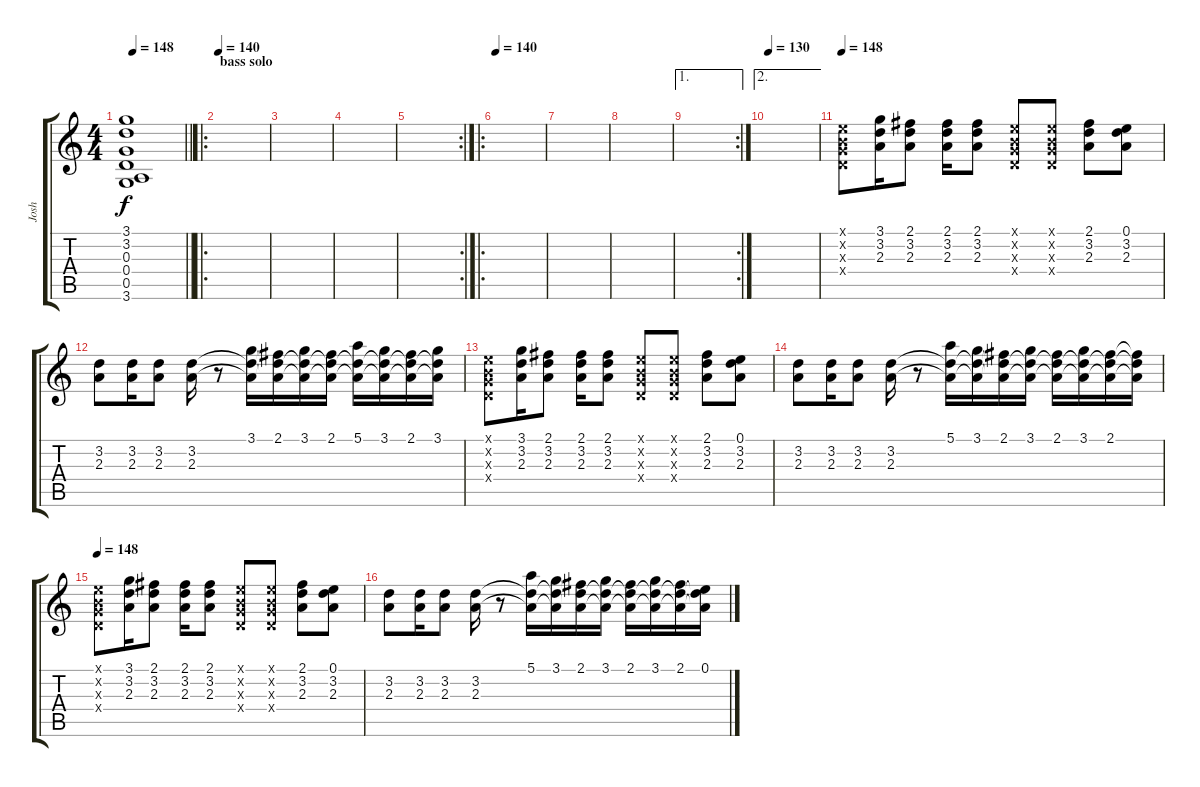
\track ("Josh" "Josh") {instrument acousticguitarsteel}
\staff {score tabs}
\tuning (E4 B3 G3 D3 A2 E2) {hide}
\ts (4 4)
\tempo 148
\clef g2
\barLineRight lightlight
\ks c
(3.1{t} 3.2{t} 0.3{t} 0.4{t} 0.5{t} 3.6{t}).1{dy f} |
\ro
\section ("" "bass solo")
\tempo 140
|
|
|
\rc 2
|
\ro
\tempo 140
|
|
|
\ae 1
\rc 2
|
\ae 2
\tempo 130
|
\tempo 148
(0.1{x} 0.2{x} 0.3{x} 0.4{x}).8 (3.1 3.2 2.3).16 (2.1 3.2 2.3).8 (2.1 3.2 2.3).16 (2.1 3.2 2.3).8 (0.1{x} 0.2{x} 0.3{x} 0.4{x}).8 (0.1{x} 0.2{x} 0.3{x} 0.4{x}).8 (2.1 3.2 2.3).8 (0.1 3.2 2.3).8 |
(3.2 2.3).8 (3.2 2.3).16 (3.2 2.3).8 (3.2 2.3).16 r.8 (3.1 3.2{t} 2.3{t}).16 (2.1 3.2{t} 2.3{t}).16 (3.1 3.2{t} 2.3{t}).16 (2.1 3.2{t} 2.3{t}).16 (5.1 3.2{t} 2.3{t}).16 (3.1 3.2{t} 2.3{t}).16 (2.1 3.2{t} 2.3{t}).16 (3.1 3.2{t} 2.3{t}).16 |
(0.1{x} 0.2{x} 0.3{x} 0.4{x}).8 (3.1 3.2 2.3).16 (2.1 3.2 2.3).8 (2.1 3.2 2.3).16 (2.1 3.2 2.3).8 (0.1{x} 0.2{x} 0.3{x} 0.4{x}).8 (0.1{x} 0.2{x} 0.3{x} 0.4{x}).8 (2.1 3.2 2.3).8 (0.1 3.2 2.3).8 |
(3.2 2.3).8 (3.2 2.3).16 (3.2 2.3).8 (3.2 2.3).16 r.8 (5.1 3.2{t} 2.3{t}).16 (3.1 3.2{t} 2.3{t}).16 (2.1 3.2{t} 2.3{t}).16 (3.1 3.2{t} 2.3{t}).16 (2.1 3.2{t} 2.3{t}).16 (3.1 3.2{t} 2.3{t}).16 (2.1 3.2{t} 2.3{t}).16 (2.1{t} 3.2{t} 2.3{t}).16 |
\tempo 148
(0.1{x} 0.2{x} 0.3{x} 0.4{x}).8 (3.1 3.2 2.3).16 (2.1 3.2 2.3).8 (2.1 3.2 2.3).16 (2.1 3.2 2.3).8 (0.1{x} 0.2{x} 0.3{x} 0.4{x}).8 (0.1{x} 0.2{x} 0.3{x} 0.4{x}).8 (2.1 3.2 2.3).8 (0.1 3.2 2.3).8 |
(3.2 2.3).8 (3.2 2.3).16 (3.2 2.3).8 (3.2 2.3).16 r.8 (5.1 3.2{t} 2.3{t}).16 (3.1 3.2{t} 2.3{t}).16 (2.1 3.2{t} 2.3{t}).16 (3.1 3.2{t} 2.3{t}).16 (2.1 3.2{t} 2.3{t}).16 (3.1 3.2{t} 2.3{t}).16 (2.1 3.2{t} 2.3{t}).16 (0.1 3.2{t} 2.3{t}).16
